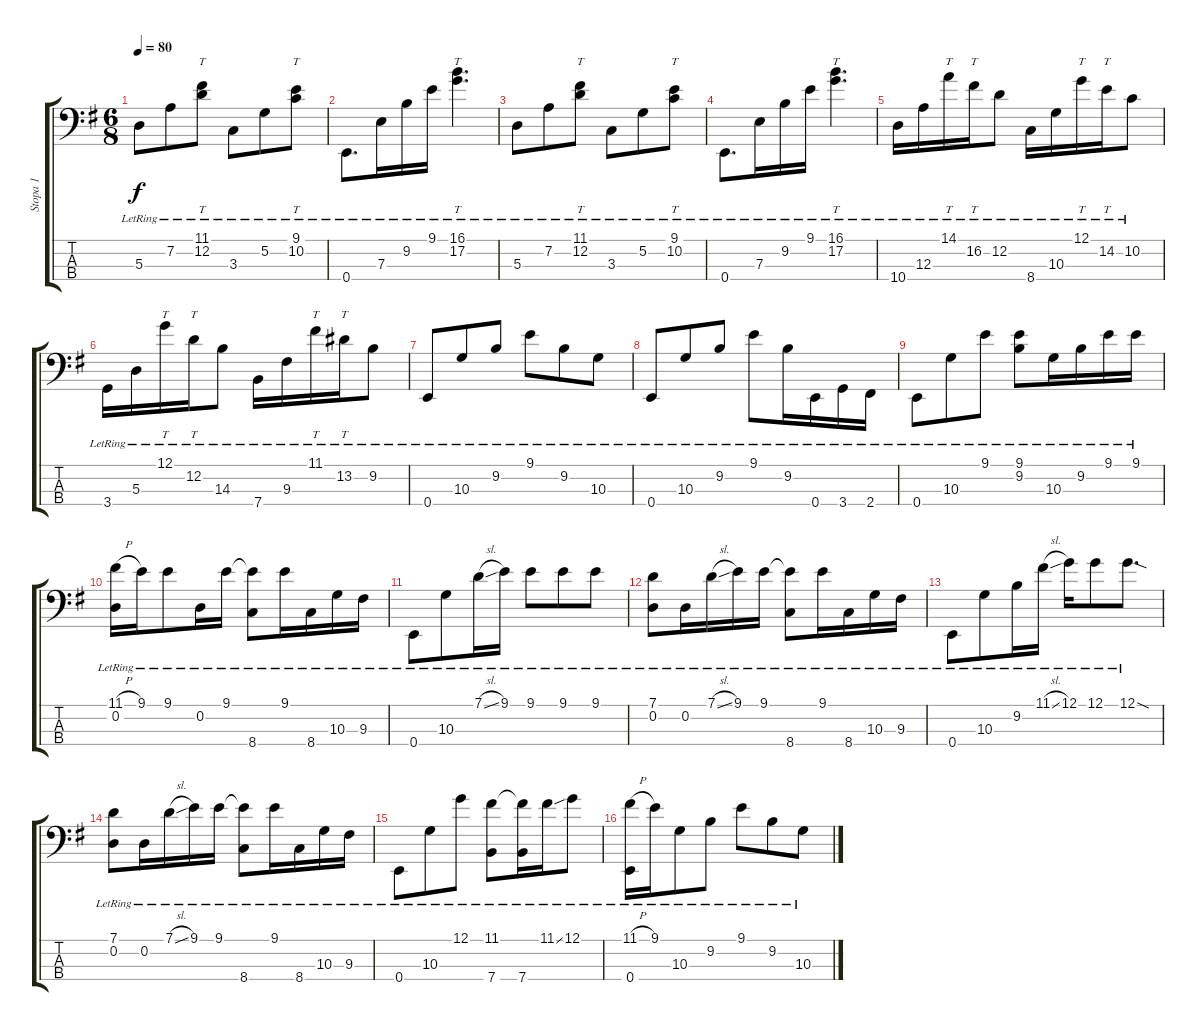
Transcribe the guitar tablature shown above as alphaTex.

\track ("Stopa 1" "Stopa 1") {instrument electricbassfinger}
\staff {score tabs}
\tuning (G2 D2 A1 E1) {hide}
\ts (6 8)
\tempo 80
\clef f4
\ks g
5.3{lr}.8{dy f} 7.2{lr}.8 (11.1{lr} 12.2{lr}).8{tt} 3.3{lr}.8 5.2{lr}.8 (9.1{lr} 10.2{lr}).8{tt} |
0.4{lr}.8{d} 7.3{lr}.16 9.2{lr}.16 9.1{lr}.16 (16.1{lr} 17.2{lr}).4{tt d} |
5.3{lr}.8 7.2{lr}.8 (11.1{lr} 12.2{lr}).8{tt} 3.3{lr}.8 5.2{lr}.8 (9.1{lr} 10.2{lr}).8{tt} |
0.4{lr}.8{d} 7.3{lr}.16 9.2{lr}.16 9.1{lr}.16 (16.1{lr} 17.2{lr}).4{tt d} |
10.4{lr}.16 12.3{lr}.16 14.1{lr}.16{tt} 16.2{lr}.16{tt} 12.2{lr}.8 8.4{lr}.16 10.3{lr}.16 12.1{lr}.16{tt} 14.2{lr}.16{tt} 10.2{lr}.8 |
3.4{lr}.16 5.3{lr}.16 12.1{lr}.16{tt} 12.2{lr}.16{tt} 14.3{lr}.8 7.4{lr}.16 9.3{lr}.16 11.1{lr}.16{tt} 13.2{lr}.16{tt} 9.2{lr}.8 |
0.4{lr}.8 10.3{lr}.8 9.2{lr}.8 9.1{lr}.8 9.2{lr}.8 10.3{lr}.8 |
0.4{lr}.8 10.3{lr}.8 9.2{lr}.8 9.1{lr}.8 9.2{lr}.16 0.4{lr}.16 3.4{lr}.16 2.4{lr}.16 |
0.4{lr}.8 10.3{lr}.8 9.1{lr}.8 (9.1{lr} 9.2{lr}).8 10.3{lr}.16 9.2{lr}.16 9.1{lr}.16 9.1{lr}.16 |
(11.1{h lr} 0.2{lr}).16 9.1{lr}.16 9.1{lr}.8 0.2{lr}.16 9.1{lr}.16 (9.1{t} 8.4{lr}).8 9.1{lr}.16 8.4{lr}.16 10.3{lr}.16 9.3{lr}.16 |
0.4{lr}.8 10.3{lr}.8 7.1{sl lr}.16 9.1{lr}.16 9.1{lr}.8 9.1{lr}.8 9.1{lr}.8 |
(7.1{lr} 0.2{lr}).8 0.2{lr}.16 7.1{sl lr}.16 9.1{lr}.16 9.1{lr}.16 (9.1{t} 8.4{lr}).8 9.1{lr}.16 8.4{lr}.16 10.3{lr}.16 9.3{lr}.16 |
0.4{lr}.8 10.3{lr}.8 9.2{lr}.16 11.1{sl lr}.16 12.1{lr}.16 12.1{lr}.8 12.1{sod lr}.8{d} |
(7.1{lr} 0.2{lr}).8 0.2{lr}.16 7.1{sl lr}.16 9.1{lr}.16 9.1{lr}.16 (9.1{t} 8.4{lr}).8 9.1{lr}.16 8.4{lr}.16 10.3{lr}.16 9.3{lr}.16 |
0.4{lr}.8 10.3{lr}.8 12.1{lr}.8 (11.1{lr} 7.4{lr}).8 (11.1{t} 7.4{lr}).16 11.1{ss lr}.16 12.1{lr}.8 |
(11.1{h lr} 0.4{lr}).16 9.1{lr}.16 10.3{lr}.8 9.2{lr}.8 9.1{lr}.8 9.2{lr}.8 10.3{lr}.8
